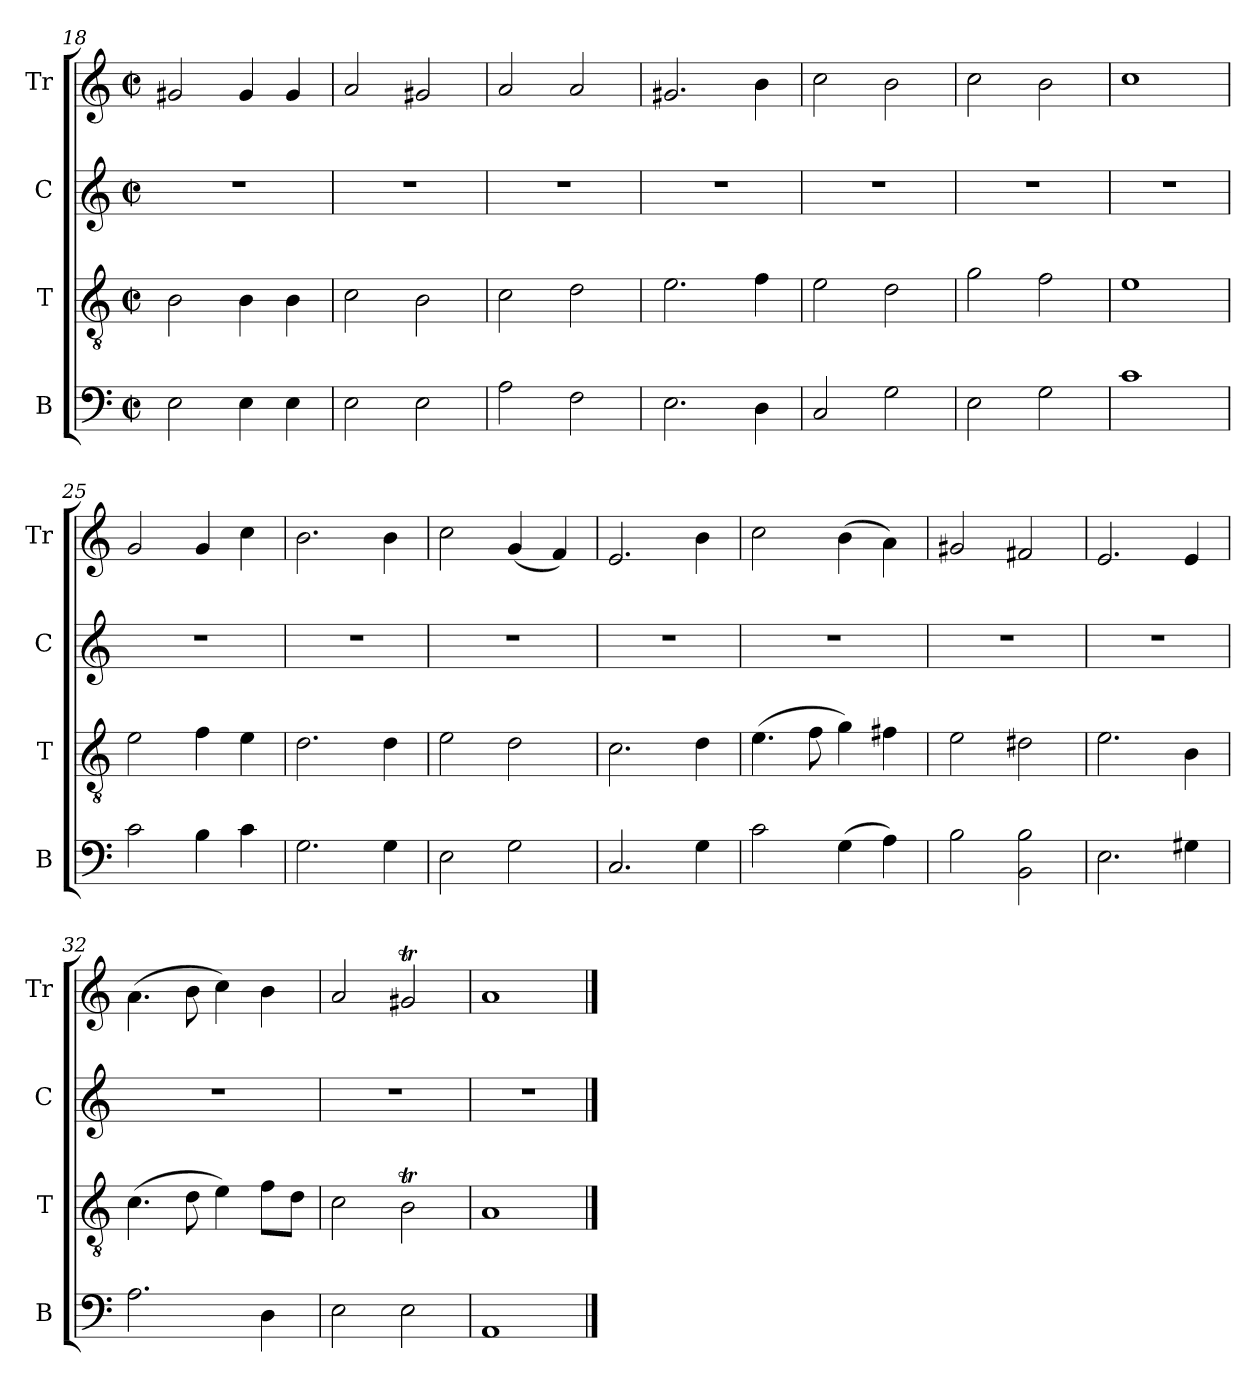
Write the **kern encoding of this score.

**kern	**kern	**kern	**kern
*part4	*part3	*part2	*part1
*staff4	*staff3	*staff2	*staff1
*I"B	*I"T	*I"C	*I"Tr
*I'B	*I'T	*I'C	*I'Tr
*clefF4	*clefGv2	*clefG2	*clefG2
*k[]	*k[]	*k[]	*k[]
*M2/2	*M2/2	*M2/2	*M2/2
*met(c|)	*met(c|)	*met(c|)	*met(c|)
=18	=18	=18	=18
2E!\	2B!\	1r	2g#X!/
4E!\	4B!\	.	4g#!/
4E!\	4B!\	.	4g#!/
=19	=19	=19	=19
2E!\	2c!\	1r	2a!/
2E!\	2B!\	.	2g#X!/
=20	=20	=20	=20
2A!\	2c!\	1r	2a!/
2F!\	2d!\	.	2a!/
=21	=21	=21	=21
2.E!\	2.e!\	1r	2.g#X!/
4D!\	4f!\	.	4b!\
=22	=22	=22	=22
2C!/	2e!\	1r	2cc!\
2G!\	2d!\	.	2b!\
=23	=23	=23	=23
2E!\	2g!\	1r	2cc!\
2G!\	2f!\	.	2b!\
=24	=24	=24	=24
1c!	1e!	1r	1cc!
=25	=25	=25	=25
2c!\	2e!\	1r	2g!/
4B!\	4f!\	.	4g!/
4c!\	4e!\	.	4cc!\
=26	=26	=26	=26
2.G!\	2.d!\	1r	2.b!\
4G!\	4d!\	.	4b!\
=27	=27	=27	=27
2E!\	2e!\	1r	2cc!\
2G!\	2d!\	.	(<4g!/
.	.	.	4f!/)
=28	=28	=28	=28
2.C!/	2.c!\	1r	2.e!/
4G!\	4d!\	.	4b!\
=29	=29	=29	=29
2c!\	(>4.e!\	1r	2cc!\
.	8f!\	.	.
(>4G!\	4g!\)	.	(>4b!\
4A!\)	4f#X!\	.	4a!\)
=30	=30	=30	=30
2B!\	2e!\	1r	2g#X!/
2BB!\ 2B!\	2d#X!\	.	2f#X!/
=31	=31	=31	=31
2.E!\	2.e!\	1r	2.e!/
4G#X!\	4B!\	.	4e!/
=32	=32	=32	=32
2.A!\	(>4.c!\	1r	(>4.a!\
.	8d!\	.	8b!\
.	4e!\)	.	4cc!\)
4D!\	8f!\L	.	4b!\
.	8d!\J	.	.
=33	=33	=33	=33
2E!\	2c!\	1r	2a!/
2E!\	2Bt!\	.	2g#Xt!/
=34	=34	=34	=34
1AA!	1A!	1r	1a!
==	==	==	==
*-	*-	*-	*-
